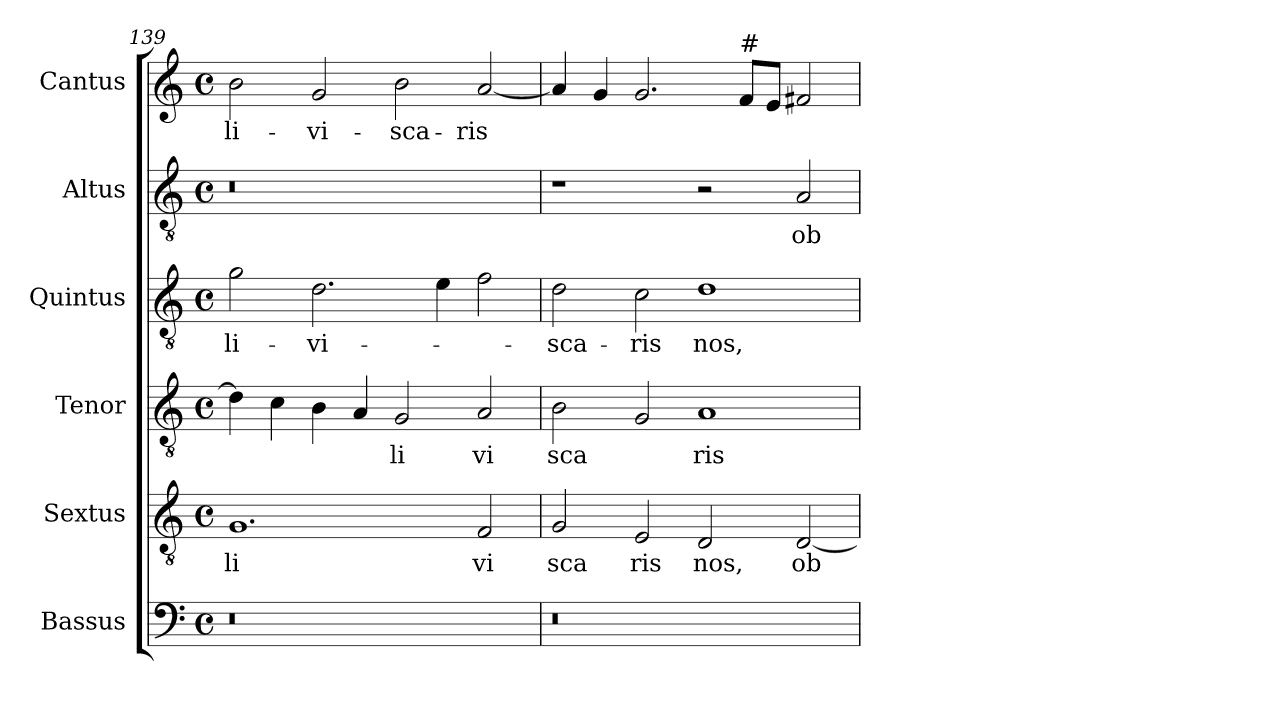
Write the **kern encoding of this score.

**kern	**kern	**text	**kern	**text	**kern	**text	**kern	**text	**kern	**text
*part6	*part5	*part5	*part4	*part4	*part3	*part3	*part2	*part2	*part1	*part1
*staff6	*staff5	*staff5	*staff4	*staff4	*staff3	*staff3	*staff2	*staff2	*staff1	*staff1
*I"Bassus	*I"Sextus	*	*I"Tenor	*	*I"Quintus	*	*I"Altus	*	*I"Cantus	*
*clefF4	*clefGv2	*	*clefGv2	*	*clefGv2	*	*clefGv2	*	*clefG2	*
*	*	*	*k[]	*	*	*	*	*	*	*
*	*	*	*C:	*	*	*	*	*	*	*
*M4/4	*M4/4	*	*M4/4	*	*M4/4	*	*M4/4	*	*M4/4	*
*met(c)	*met(c)	*	*met(c)	*	*met(c)	*	*met(c)	*	*met(c)	*
=139	=139	=139	=139	=139	=139	=139	=139	=139	=139	=139
!	!	!LO:LY:b:cj	!	!	!	!LO:LY:b:cj	!	!	!	!LO:LY:b:cj
0r	1.G	li	4d\]	.	2g\	-li-	0r	.	2b\	-li-
.	.	.	4c\	.	.	.	.	.	.	.
!	!	!	!	!	!	!LO:LY:b:cj	!	!	!	!LO:LY:b:cj
.	.	.	4B\	.	2.d\	-vi-	.	.	2g/	-vi-
.	.	.	4A/	.	.	.	.	.	.	.
!	!	!	!	!LO:LY:b:cj	!	!	!	!	!	!LO:LY:b:cj
.	.	.	2G/	li	.	.	.	.	2b\	-sca-
.	.	.	.	.	4e\	.	.	.	.	.
!	!	!LO:LY:b:cj	!	!LO:LY:b:cj	!	!	!	!	!	!LO:LY:b
.	2F/	vi	2A/	vi	2f\	.	.	.	[<2a/	-ris
=140	=140	=140	=140	=140	=140	=140	=140	=140	=140	=140
!	!	!LO:LY:b:cj	!	!LO:LY:b	!	!LO:LY:b:cj	!	!	!	!
0r	2G/	sca	2B\	sca	2d\	-sca-	1r	.	4a/]	.
.	.	.	.	.	.	.	.	.	4g/	.
!	!	!LO:LY:b:cj	!	!	!	!LO:LY:b:cj	!	!	!	!
.	2E/	ris	2G/	.	2c\	-ris	.	.	2.g/	.
!	!	!LO:LY:b:cj	!	!LO:LY:b:cj	!	!LO:LY:b:cj	!	!	!	!
.	2D/	nos,	1A	ris	1d	nos,	2r	.	.	.
!	!	!	!	!	!	!	!	!	!LO:TX:a:t=#	!
.	.	.	.	.	.	.	.	.	8f/L	.
.	.	.	.	.	.	.	.	.	8e/J	.
!	!	!LO:LY:b:cj	!	!	!	!	!	!LO:LY:b:cj	!	!
.	[<2D/	ob	.	.	.	.	2A/	ob	2f#X/	.
=	=	=	=	=	=	=	=	=	=	=
*-	*-	*-	*-	*-	*-	*-	*-	*-	*-	*-
